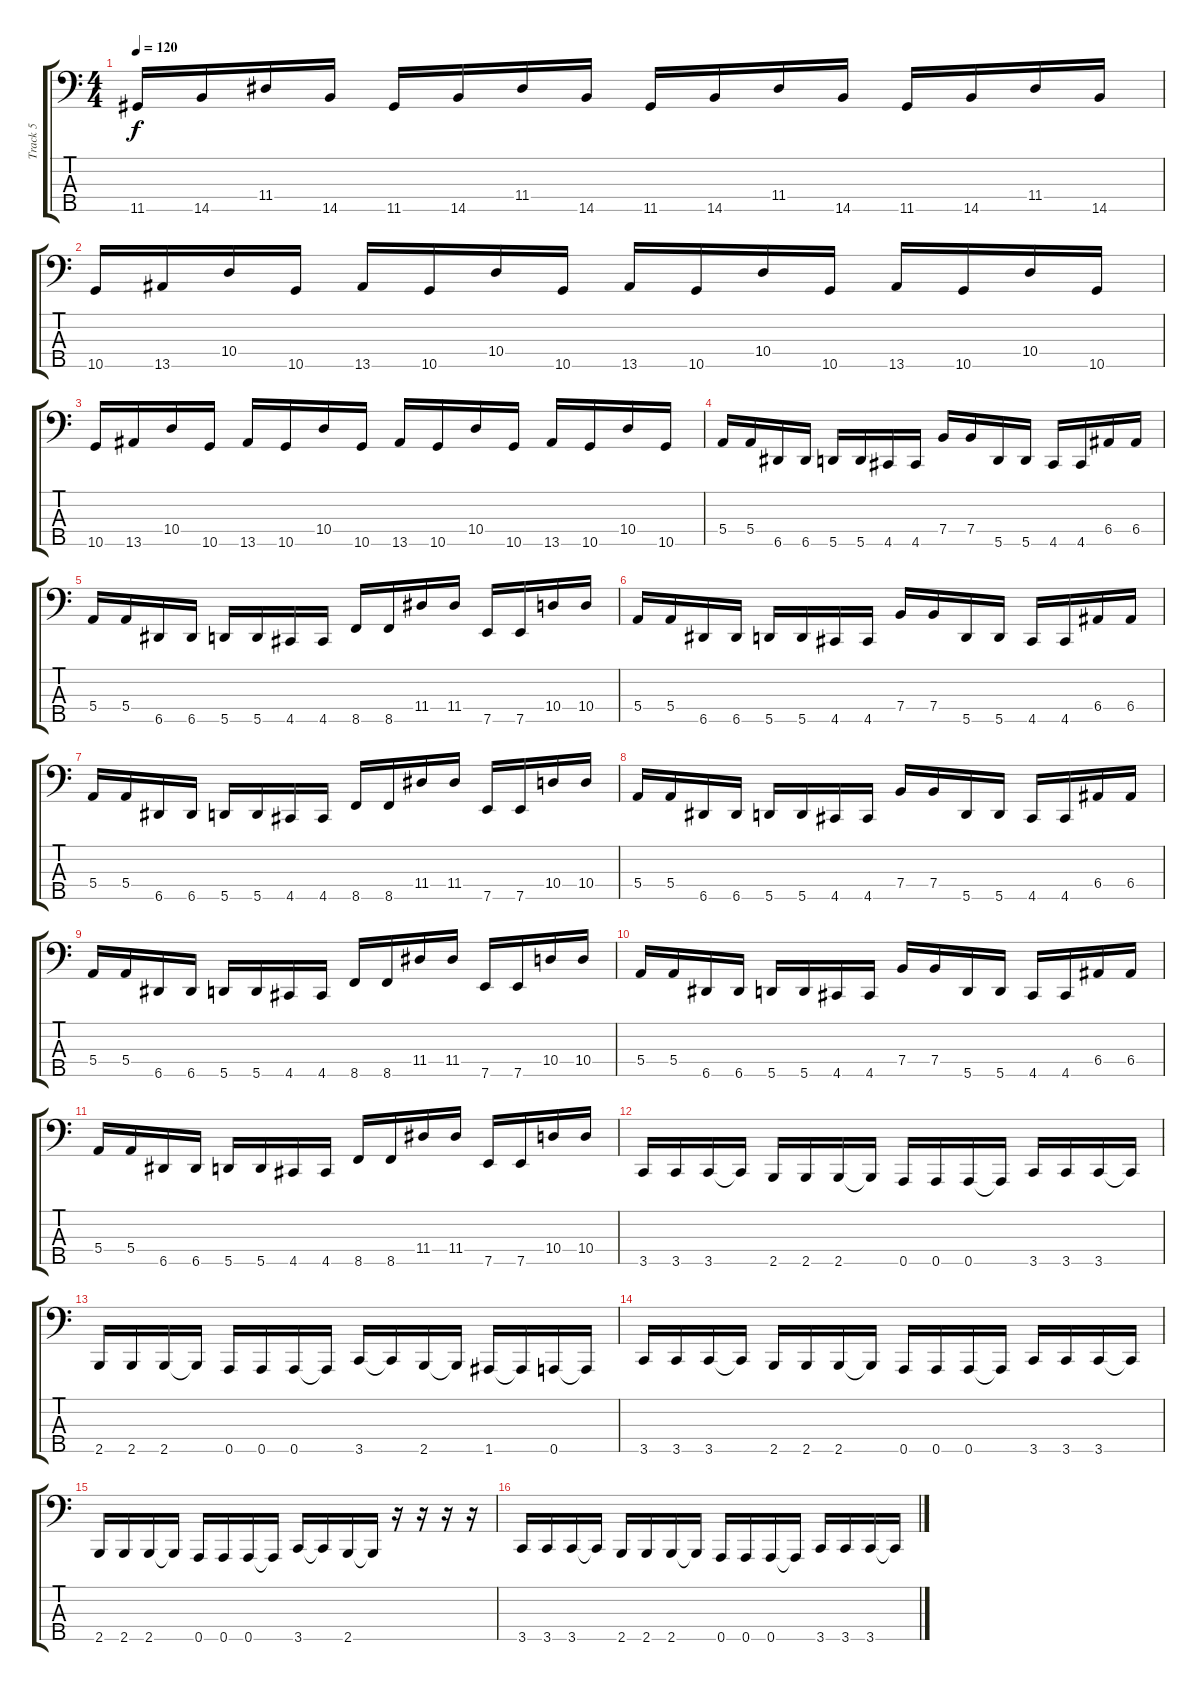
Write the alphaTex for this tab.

\track ("Track 5" "Track 5") {instrument electricbasspick}
\staff {score tabs}
\tuning (G2 D2 A1 E1 A0) {hide}
\ts (4 4)
\tempo 120
\clef f4
\ks c
11.5.16{dy f} 14.5.16 11.4.16 14.5.16 11.5.16 14.5.16 11.4.16 14.5.16 11.5.16 14.5.16 11.4.16 14.5.16 11.5.16 14.5.16 11.4.16 14.5.16 |
10.5.16 13.5.16 10.4.16 10.5.16 13.5.16 10.5.16 10.4.16 10.5.16 13.5.16 10.5.16 10.4.16 10.5.16 13.5.16 10.5.16 10.4.16 10.5.16 |
10.5.16 13.5.16 10.4.16 10.5.16 13.5.16 10.5.16 10.4.16 10.5.16 13.5.16 10.5.16 10.4.16 10.5.16 13.5.16 10.5.16 10.4.16 10.5.16 |
5.4.16 5.4.16 6.5.16 6.5.16 5.5.16 5.5.16 4.5.16 4.5.16 7.4.16 7.4.16 5.5.16 5.5.16 4.5.16 4.5.16 6.4.16 6.4.16 |
5.4.16 5.4.16 6.5.16 6.5.16 5.5.16 5.5.16 4.5.16 4.5.16 8.5.16 8.5.16 11.4.16 11.4.16 7.5.16 7.5.16 10.4.16 10.4.16 |
5.4.16 5.4.16 6.5.16 6.5.16 5.5.16 5.5.16 4.5.16 4.5.16 7.4.16 7.4.16 5.5.16 5.5.16 4.5.16 4.5.16 6.4.16 6.4.16 |
5.4.16 5.4.16 6.5.16 6.5.16 5.5.16 5.5.16 4.5.16 4.5.16 8.5.16 8.5.16 11.4.16 11.4.16 7.5.16 7.5.16 10.4.16 10.4.16 |
5.4.16 5.4.16 6.5.16 6.5.16 5.5.16 5.5.16 4.5.16 4.5.16 7.4.16 7.4.16 5.5.16 5.5.16 4.5.16 4.5.16 6.4.16 6.4.16 |
5.4.16 5.4.16 6.5.16 6.5.16 5.5.16 5.5.16 4.5.16 4.5.16 8.5.16 8.5.16 11.4.16 11.4.16 7.5.16 7.5.16 10.4.16 10.4.16 |
5.4.16 5.4.16 6.5.16 6.5.16 5.5.16 5.5.16 4.5.16 4.5.16 7.4.16 7.4.16 5.5.16 5.5.16 4.5.16 4.5.16 6.4.16 6.4.16 |
5.4.16 5.4.16 6.5.16 6.5.16 5.5.16 5.5.16 4.5.16 4.5.16 8.5.16 8.5.16 11.4.16 11.4.16 7.5.16 7.5.16 10.4.16 10.4.16 |
3.5.16 3.5.16 3.5.16 3.5{t}.16 2.5.16 2.5.16 2.5.16 2.5{t}.16 0.5.16 0.5.16 0.5.16 0.5{t}.16 3.5.16 3.5.16 3.5.16 3.5{t}.16 |
2.5.16 2.5.16 2.5.16 2.5{t}.16 0.5.16 0.5.16 0.5.16 0.5{t}.16 3.5.16 3.5{t}.16 2.5.16 2.5{t}.16 1.5.16 1.5{t}.16 0.5.16 0.5{t}.16 |
3.5.16 3.5.16 3.5.16 3.5{t}.16 2.5.16 2.5.16 2.5.16 2.5{t}.16 0.5.16 0.5.16 0.5.16 0.5{t}.16 3.5.16 3.5.16 3.5.16 3.5{t}.16 |
2.5.16 2.5.16 2.5.16 2.5{t}.16 0.5.16 0.5.16 0.5.16 0.5{t}.16 3.5.16 3.5{t}.16 2.5.16 2.5{t}.16 r.16 r.16 r.16 r.16 |
3.5.16 3.5.16 3.5.16 3.5{t}.16 2.5.16 2.5.16 2.5.16 2.5{t}.16 0.5.16 0.5.16 0.5.16 0.5{t}.16 3.5.16 3.5.16 3.5.16 3.5{t}.16
